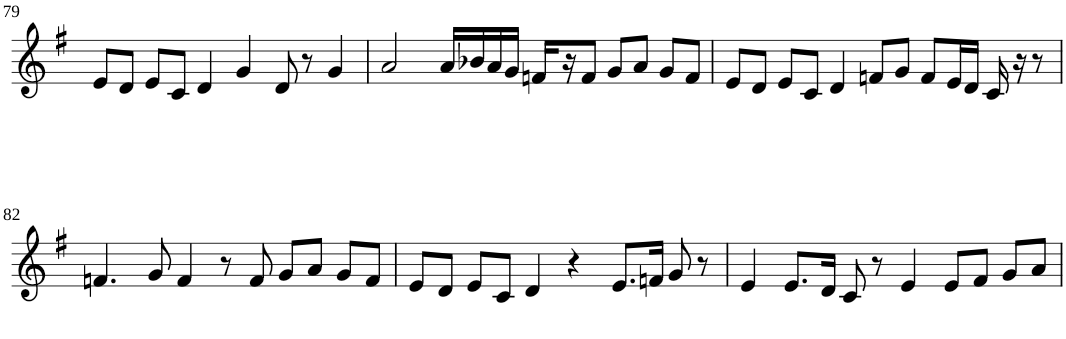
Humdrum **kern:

**kern
*part1
*staff1
*I"Violin
!!LO:PB:g=z
*clefG2
*k[f#]
*G:
*M6/4
=79
8e/L
8d/J
8e/L
8c/J
4d/
4g/
8d/
8r
4g/
=80
2a/
16a/LL
16b-X/
16a/
16g/JJ
16fn/LL
16r
8f/J
8g/L
8a/J
8g/L
8f/J
=81
8e/L
8d/J
8e/L
8c/J
4d/
8fn/L
8g/J
8f/L
16e/L
16d/JJ
16c/
16r
8r
!!LO:LB:g=z
=82
4.fn/
8g/
4f/
8r
8f/
8g/L
8a/J
8g/L
8f/J
=83
8e/L
8d/J
8e/L
8c/J
4d/
4r
8.e/L
16fn/Jk
8g/
8r
=84
4e/
8.e/L
16d/Jk
8c/
8r
4e/
8e/L
8f#/J
8g/L
8a/J
=
*-
